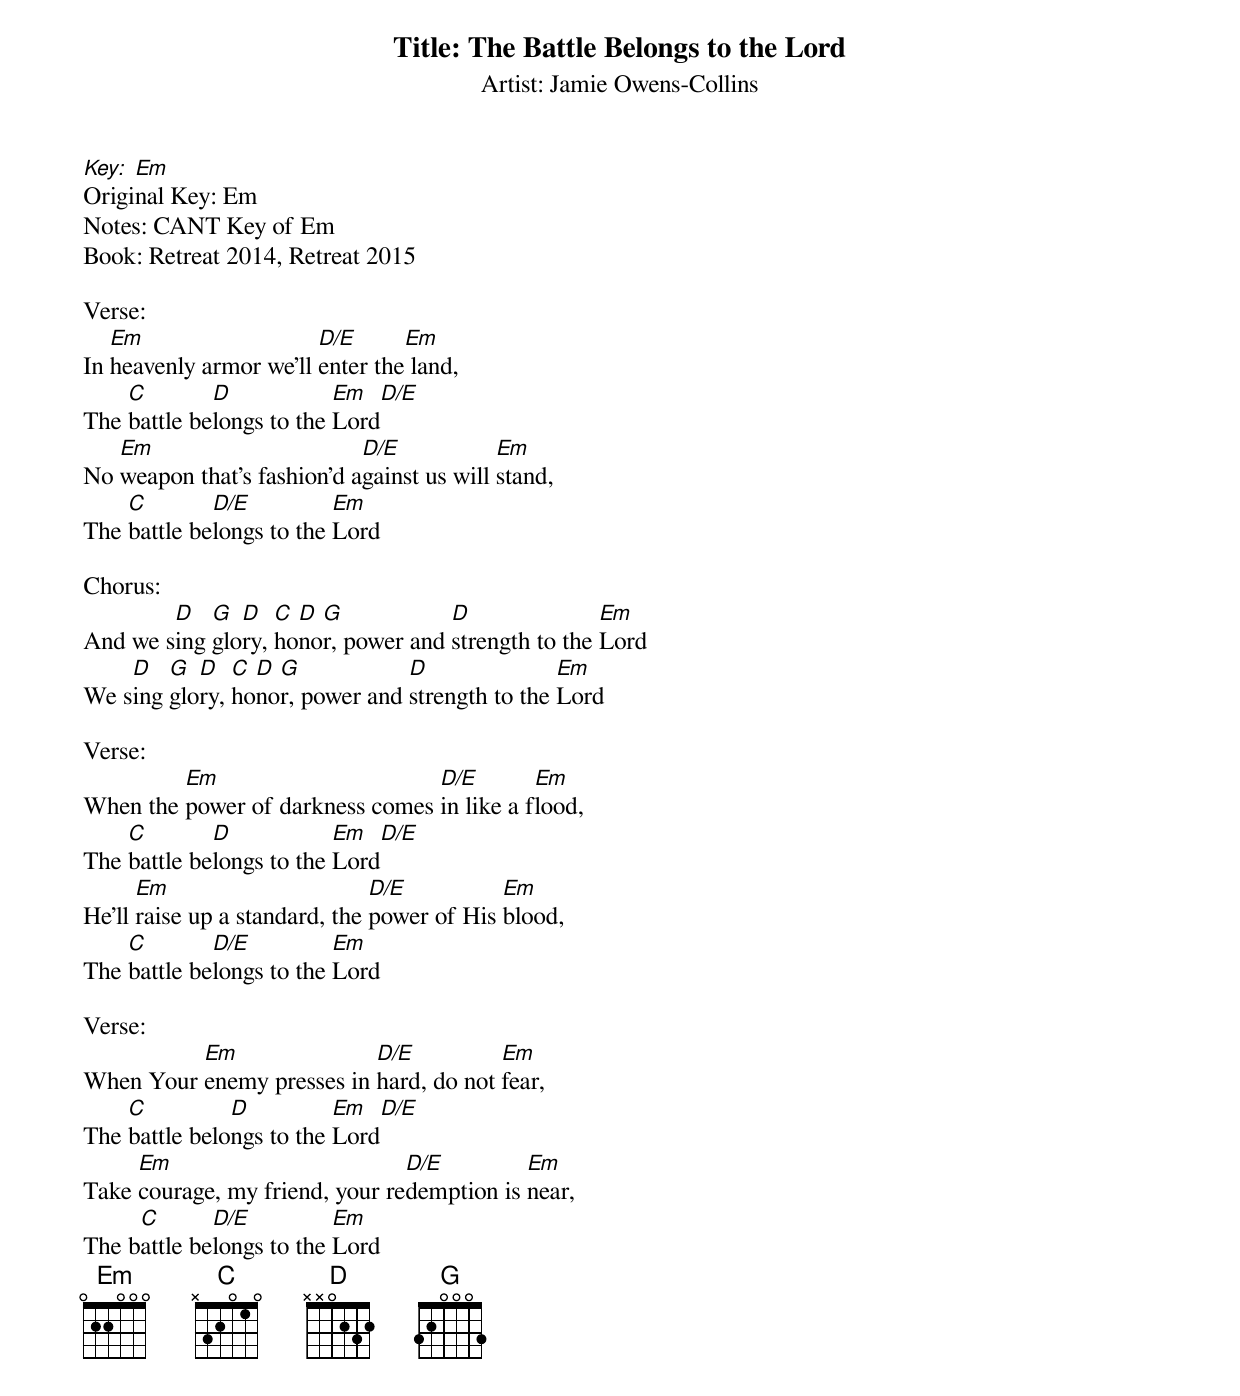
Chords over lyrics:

Title: The Battle Belongs to the Lord
Artist: Jamie Owens-Collins
Key: Em
Original Key: Em
Notes: CANT Key of Em
Book: Retreat 2014, Retreat 2015

Verse:
   Em                   D/E      Em
In heavenly armor we’ll enter the land,
    C        D            Em     D/E
The battle belongs to the Lord
   Em                       D/E            Em
No weapon that’s fashion’d against us will stand,
    C        D/E          Em
The battle belongs to the Lord

Chorus:
        D   G  D   C D G            D               Em
And we sing glory, honor, power and strength to the Lord
    D   G  D   C D G            D               Em
We sing glory, honor, power and strength to the Lord

Verse:
         Em                      D/E        Em
When the power of darkness comes in like a flood,
    C        D            Em     D/E
The battle belongs to the Lord
      Em                       D/E          Em
He’ll raise up a standard, the power of His blood,
    C        D/E          Em
The battle belongs to the Lord

Verse:
          Em               D/E          Em
When Your enemy presses in hard, do not fear,
    C          D          Em     D/E
The battle belongs to the Lord
     Em                         D/E         Em
Take courage, my friend, your redemption is near,
     C       D/E          Em
The battle belongs to the Lord
